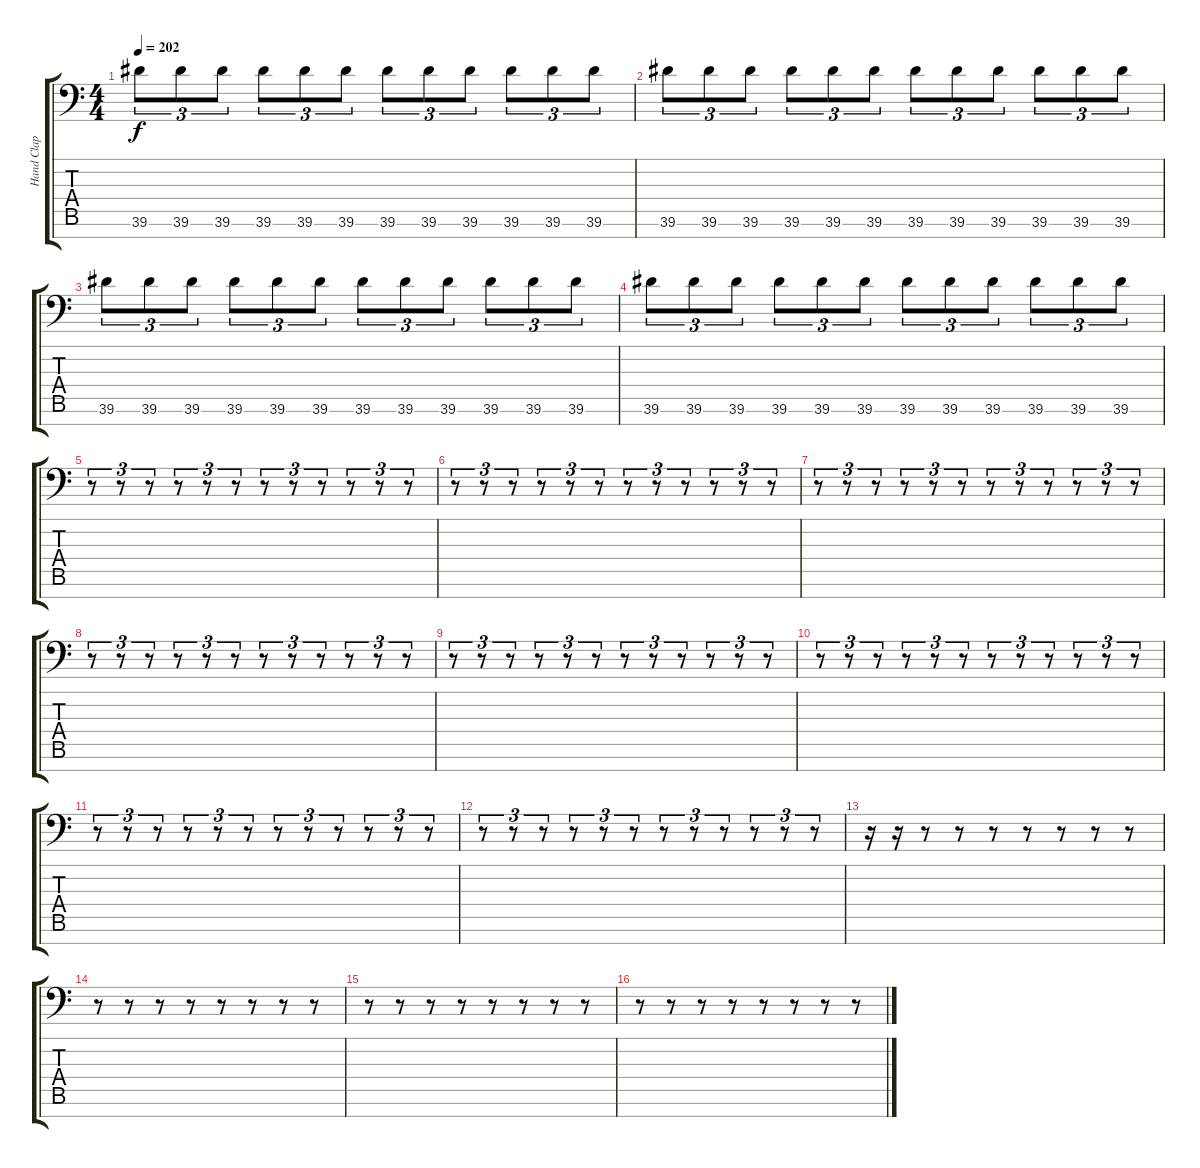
\track ("Hand Clap" "Hand Clap") {instrument acousticgrandpiano}
\staff {score tabs}
\tuning (C-1 C-1 C-1 C-1 C-1 C-1 C-1) {hide}
\ts (4 4)
\tempo 202
\clef f4
\ks c
39.6.8{tu (3 2) dy f} 39.6.8{tu (3 2)} 39.6.8{tu (3 2)} 39.6.8{tu (3 2)} 39.6.8{tu (3 2)} 39.6.8{tu (3 2)} 39.6.8{tu (3 2)} 39.6.8{tu (3 2)} 39.6.8{tu (3 2)} 39.6.8{tu (3 2)} 39.6.8{tu (3 2)} 39.6.8{tu (3 2)} |
39.6.8{tu (3 2)} 39.6.8{tu (3 2)} 39.6.8{tu (3 2)} 39.6.8{tu (3 2)} 39.6.8{tu (3 2)} 39.6.8{tu (3 2)} 39.6.8{tu (3 2)} 39.6.8{tu (3 2)} 39.6.8{tu (3 2)} 39.6.8{tu (3 2)} 39.6.8{tu (3 2)} 39.6.8{tu (3 2)} |
39.6.8{tu (3 2)} 39.6.8{tu (3 2)} 39.6.8{tu (3 2)} 39.6.8{tu (3 2)} 39.6.8{tu (3 2)} 39.6.8{tu (3 2)} 39.6.8{tu (3 2)} 39.6.8{tu (3 2)} 39.6.8{tu (3 2)} 39.6.8{tu (3 2)} 39.6.8{tu (3 2)} 39.6.8{tu (3 2)} |
39.6.8{tu (3 2)} 39.6.8{tu (3 2)} 39.6.8{tu (3 2)} 39.6.8{tu (3 2)} 39.6.8{tu (3 2)} 39.6.8{tu (3 2)} 39.6.8{tu (3 2)} 39.6.8{tu (3 2)} 39.6.8{tu (3 2)} 39.6.8{tu (3 2)} 39.6.8{tu (3 2)} 39.6.8{tu (3 2)} |
r.8{tu (3 2)} r.8{tu (3 2)} r.8{tu (3 2)} r.8{tu (3 2)} r.8{tu (3 2)} r.8{tu (3 2)} r.8{tu (3 2)} r.8{tu (3 2)} r.8{tu (3 2)} r.8{tu (3 2)} r.8{tu (3 2)} r.8{tu (3 2)} |
r.8{tu (3 2)} r.8{tu (3 2)} r.8{tu (3 2)} r.8{tu (3 2)} r.8{tu (3 2)} r.8{tu (3 2)} r.8{tu (3 2)} r.8{tu (3 2)} r.8{tu (3 2)} r.8{tu (3 2)} r.8{tu (3 2)} r.8{tu (3 2)} |
r.8{tu (3 2)} r.8{tu (3 2)} r.8{tu (3 2)} r.8{tu (3 2)} r.8{tu (3 2)} r.8{tu (3 2)} r.8{tu (3 2)} r.8{tu (3 2)} r.8{tu (3 2)} r.8{tu (3 2)} r.8{tu (3 2)} r.8{tu (3 2)} |
r.8{tu (3 2)} r.8{tu (3 2)} r.8{tu (3 2)} r.8{tu (3 2)} r.8{tu (3 2)} r.8{tu (3 2)} r.8{tu (3 2)} r.8{tu (3 2)} r.8{tu (3 2)} r.8{tu (3 2)} r.8{tu (3 2)} r.8{tu (3 2)} |
r.8{tu (3 2)} r.8{tu (3 2)} r.8{tu (3 2)} r.8{tu (3 2)} r.8{tu (3 2)} r.8{tu (3 2)} r.8{tu (3 2)} r.8{tu (3 2)} r.8{tu (3 2)} r.8{tu (3 2)} r.8{tu (3 2)} r.8{tu (3 2)} |
r.8{tu (3 2)} r.8{tu (3 2)} r.8{tu (3 2)} r.8{tu (3 2)} r.8{tu (3 2)} r.8{tu (3 2)} r.8{tu (3 2)} r.8{tu (3 2)} r.8{tu (3 2)} r.8{tu (3 2)} r.8{tu (3 2)} r.8{tu (3 2)} |
r.8{tu (3 2)} r.8{tu (3 2)} r.8{tu (3 2)} r.8{tu (3 2)} r.8{tu (3 2)} r.8{tu (3 2)} r.8{tu (3 2)} r.8{tu (3 2)} r.8{tu (3 2)} r.8{tu (3 2)} r.8{tu (3 2)} r.8{tu (3 2)} |
r.8{tu (3 2)} r.8{tu (3 2)} r.8{tu (3 2)} r.8{tu (3 2)} r.8{tu (3 2)} r.8{tu (3 2)} r.8{tu (3 2)} r.8{tu (3 2)} r.8{tu (3 2)} r.8{tu (3 2)} r.8{tu (3 2)} r.8{tu (3 2)} |
r.16 r.16 r.8 r.8 r.8 r.8 r.8 r.8 r.8 |
r.8 r.8 r.8 r.8 r.8 r.8 r.8 r.8 |
r.8 r.8 r.8 r.8 r.8 r.8 r.8 r.8 |
r.8 r.8 r.8 r.8 r.8 r.8 r.8 r.8
